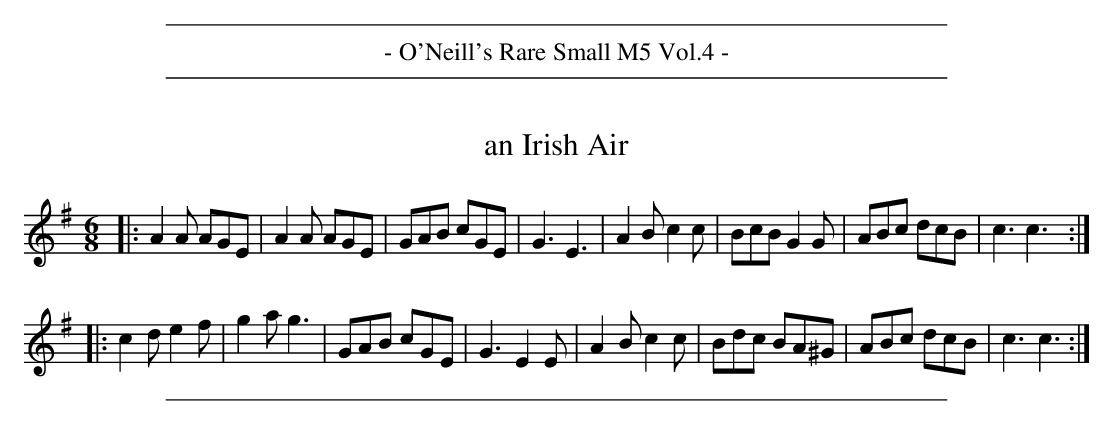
X:1
T: an Irish Air
M: 6/8
L: 1/8
K: Ador	% ending on C
|:\
A2A AGE | A2A AGE  | GAB cGE | G3 E3 |\
A2B c2c | BcB G2G  | ABc dcB | c3 c3 ::
c2d e2f | g2a g3   | GAB cGE | G3 E2E |\
A2B c2c | Bdc BA^G | ABc dcB | c3 c3 :|
